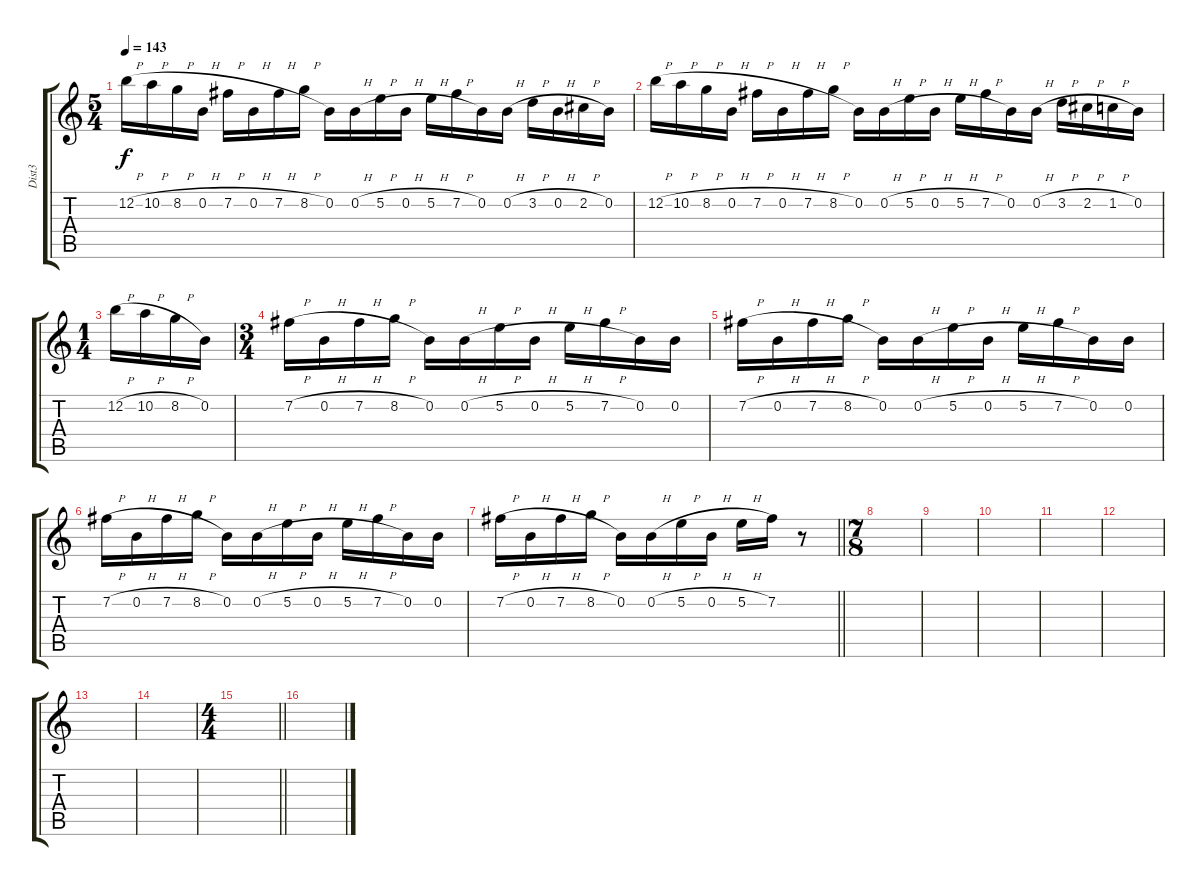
\track ("Dist3" "Dist3") {instrument distortionguitar}
\staff {score tabs}
\tuning (E4 B3 G3 D3 A2 E2) {hide}
\ts (5 4)
\section ("" "")
\tempo 143
\clef g2
\ks c
12.2{h}.16{dy f} 10.2{h}.16 8.2{h}.16 0.2{h}.16 7.2{h}.16 0.2{h}.16 7.2{h}.16 8.2{h}.16 0.2.16 0.2{h}.16 5.2{h}.16 0.2{h}.16 5.2{h}.16 7.2{h}.16 0.2.16 0.2{h}.16 3.2{h}.16 0.2{h}.16 2.2{h}.16 0.2.16 |
12.2{h}.16 10.2{h}.16 8.2{h}.16 0.2{h}.16 7.2{h}.16 0.2{h}.16 7.2{h}.16 8.2{h}.16 0.2.16 0.2{h}.16 5.2{h}.16 0.2{h}.16 5.2{h}.16 7.2{h}.16 0.2.16 0.2{h}.16 3.2{h}.16 2.2{h}.16 1.2{h}.16 0.2.16 |
\ts (1 4)
12.2{h}.16 10.2{h}.16 8.2{h}.16 0.2.16 |
\ts (3 4)
7.2{h}.16 0.2{h}.16 7.2{h}.16 8.2{h}.16 0.2.16 0.2{h}.16 5.2{h}.16 0.2{h}.16 5.2{h}.16 7.2{h}.16 0.2.16 0.2.16 |
7.2{h}.16 0.2{h}.16 7.2{h}.16 8.2{h}.16 0.2.16 0.2{h}.16 5.2{h}.16 0.2{h}.16 5.2{h}.16 7.2{h}.16 0.2.16 0.2.16 |
7.2{h}.16 0.2{h}.16 7.2{h}.16 8.2{h}.16 0.2.16 0.2{h}.16 5.2{h}.16 0.2{h}.16 5.2{h}.16 7.2{h}.16 0.2.16 0.2.16 |
\barLineRight lightlight
7.2{h}.16 0.2{h}.16 7.2{h}.16 8.2{h}.16 0.2.16 0.2{h}.16 5.2{h}.16 0.2{h}.16 5.2{h}.16 7.2.16 r.8 |
\ts (7 8)
\section ("" "")
|
|
|
|
|
|
|
\ts (4 4)
\barLineRight lightlight
|
\section ("" "")
